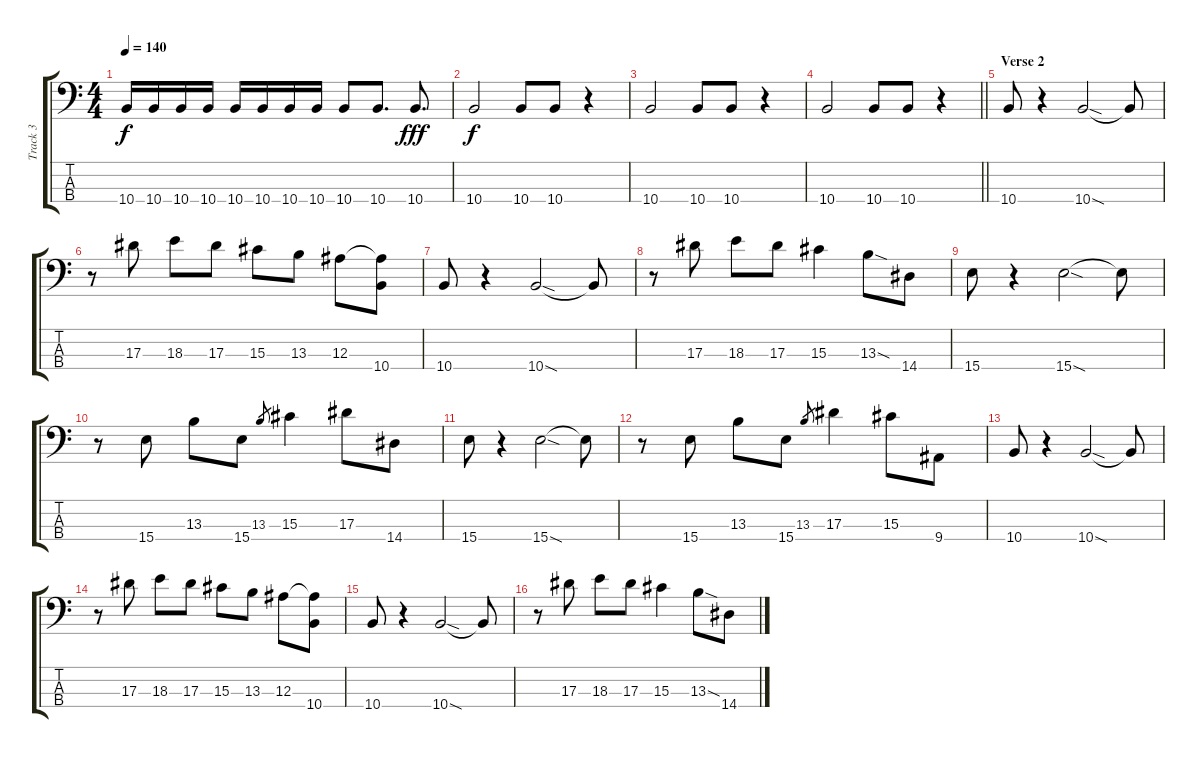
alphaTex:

\track ("Track 3" "Track 3") {instrument electricbassfinger}
\staff {score tabs}
\tuning (Ab2 Eb2 Bb1 Db1) {hide}
\ts (4 4)
\tempo 140
\clef f4
\ks c
10.4.16{dy f} 10.4.16 10.4.16 10.4.16 10.4.16 10.4.16 10.4.16 10.4.16 10.4.8 10.4.8{d} 10.4.8{d dy fff} |
10.4.2{dy f} 10.4.8 10.4.8 r.4 |
10.4.2 10.4.8 10.4.8 r.4 |
\barLineRight lightlight
10.4.2 10.4.8 10.4.8 r.4 |
\section ("" "Verse 2")
10.4.8 r.4 10.4{sod}.2 10.4{t}.8 |
r.8 17.3.8 18.3.8 17.3.8 15.3.8 13.3.8 12.3.8 (12.3{t} 10.4).8 |
10.4.8 r.4 10.4{sod}.2 10.4{t}.8 |
r.8 17.3.8 18.3.8 17.3.8 15.3.4 13.3{sod}.8 14.4.8 |
15.4.8 r.4 15.4{sod}.2 15.4{t}.8 |
r.8 15.4.8 13.3.8 15.4.8 13.3.8{gr} 15.3.4 17.3.8 14.4.8 |
15.4.8 r.4 15.4{sod}.2 15.4{t}.8 |
r.8 15.4.8 13.3.8 15.4.8 13.3.8{gr} 17.3.4 15.3.8 9.4.8 |
10.4.8 r.4 10.4{sod}.2 10.4{t}.8 |
r.8 17.3.8 18.3.8 17.3.8 15.3.8 13.3.8 12.3.8 (12.3{t} 10.4).8 |
10.4.8 r.4 10.4{sod}.2 10.4{t}.8 |
r.8 17.3.8 18.3.8 17.3.8 15.3.4 13.3{sod}.8 14.4.8
